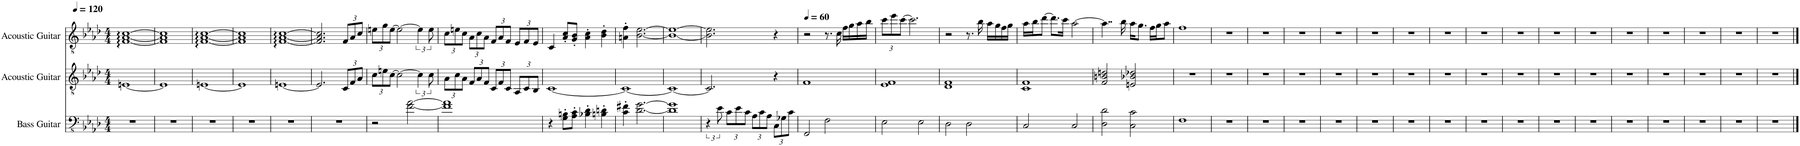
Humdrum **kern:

**kern	**kern	**kern
*part3	*part2	*part1
*staff3	*staff2	*staff1
*I"Bass Guitar	*I"Acoustic Guitar	*I"Acoustic Guitar
*I'B. Guit.	*I'Guit.	*I'Guit.
*clefFv4	*clefGv2	*clefGv2
*k[b-e-a-d-]	*k[b-e-a-d-]	*k[b-e-a-d-]
*M4/4	*M4/4	*M4/4
*MM120	*MM120	*MM120
=1	=1	=1
1r	[1En	[1F:: [1A-:: [1c::
=2	=2	=2
1r	1E]	1F] 1A-] 1c]
=3	=3	=3
1r	[1En	[1F:: [1A-:: [1c::
=4	=4	=4
1r	1E]	1F] 1A-] 1c]
=5	=5	=5
1r	[1En	[1F:: [1A-:: [1c::
=6	=6	=6
1r	2.E/]	2.F/] 2.A-/] 2.c/]
*	*Xbrackettup	*Xbrackettup
.	12C/L	12F/L
.	12F/	12A-/
.	12A-/J	12c/J
=7	=7	=7
2r	12c\L	12en\L
.	12en\	12g\
.	[12c\J	[12e\J
.	2c\_	2e\_
[2F\ [2A-\	.	.
*	*brackettup	*brackettup
.	6c\]	6e\]
.	12c\	12e\
=8	=8	=8
*	*Xbrackettup	*Xbrackettup
1F] 1A-]	12A-\L	12c\L
.	12c\	12en\
.	12A-\J	12c\J
.	12F/L	12A-\L
.	12A-/	12c\
.	12F/J	12A-\J
.	12C/L	12F/L
.	12F/	12A-/
.	12C/J	12F/J
.	12AA-/L	12E-/L
.	12C/	12F/
.	12BB-/J	12E-/J
=9	=9	=9
4r	[1C	4C/
8GG\' 8BBn\'L	.	8A-/' 8c/'L
8AA-\' 8C\'J	.	8G/' 8B-/'J
4BB-X\' 4D-\'	.	4A-\' 4c\'
4BBn\' 4Dn\'	.	4B-\' 4d-\'
=10	=10	=10
4C\' 4F#X\'	1C_	4An\' 4f\'
[2.D-\ [2.G\	.	[2.B-\ [2.e-\
=11	=11	=11
1D-] 1G]	1C_	1B-_ 1e-_
=12	=12	=12
6r	2.C/]	2.B-\] 2.e-\]
12E-\	.	.
*Xbrackettup	*	*
12C\L	.	.
12E-\	.	.
12C\J	.	.
12AA-\L	.	.
12C\	.	.
12AA-\J	.	.
12CC\L	4r	4r
12GG-X\	.	.
12C\J	.	.
=13	=13	=13
*	*	*MM60
2FFF/	1F	2r
2FF\	.	8.r
.	.	16c\
.	.	16f\LL
.	.	16g\
.	.	16a-\
.	.	16b-\JJ
=14	=14	=14
2EE-\	1E- 1F	12cc\L
.	.	12ee-\
.	.	[12cc\J
.	.	2.cc\]
2EE-\	.	.
=15	=15	=15
2DD-\	1D- 1F	2r
2DD-\	.	8.r
.	.	16b-\
.	.	16a-\LL
.	.	16g\
.	.	16f\
.	.	16g\JJ
=16	=16	=16
2CC/	1C 1F	16a-\LL
.	.	16b-\J
.	.	[8dd-\J
.	.	8.dd-\L]
.	.	16cc\Jk
2CC/	.	[2a-\
=17	=17	=17
2DD-\ 2D-\	2F/ 2Bn/ 2dn/	4..a-\]
.	.	16b-\
2CC\ 2C\	2En/ 2B-X/ 2d-X/	16a-\KL
.	.	8.g\J
.	.	16f\LL
.	.	16g\J
.	.	8a-\J
=18	=18	=18
1FF	1r	1f
=19	=19	=19
1r	1r	1r
=20	=20	=20
1r	1r	1r
=21	=21	=21
1r	1r	1r
=22	=22	=22
1r	1r	1r
=23	=23	=23
1r	1r	1r
=24	=24	=24
1r	1r	1r
=25	=25	=25
1r	1r	1r
=26	=26	=26
1r	1r	1r
=27	=27	=27
1r	1r	1r
=28	=28	=28
1r	1r	1r
=29	=29	=29
1r	1r	1r
=30	=30	=30
1r	1r	1r
=31	=31	=31
1r	1r	1r
=32	=32	=32
1r	1r	1r
=33	=33	=33
1r	1r	1r
=34	=34	=34
1r	1r	1r
==	==	==
*-	*-	*-
